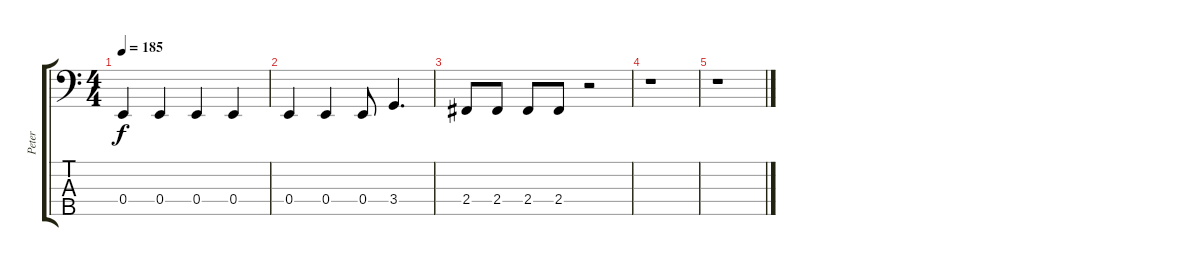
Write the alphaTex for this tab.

\track ("Peter" "Peter") {instrument electricbassfinger}
\staff {score tabs}
\tuning (G2 D2 A1 E1 B0) {hide}
\ts (4 4)
\tempo 185
\clef f4
\ks c
0.4.4{dy f} 0.4.4 0.4.4 0.4.4 |
0.4.4 0.4.4 0.4.8 3.4.4{d} |
2.4.8 2.4.8 2.4.8 2.4.8 r.2 |
r.1 |
r.1
